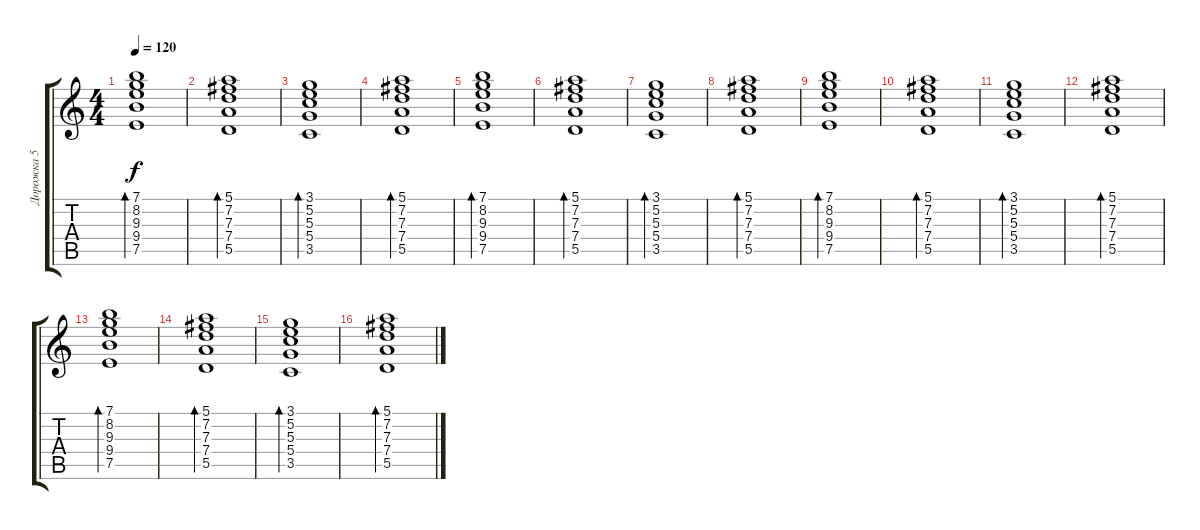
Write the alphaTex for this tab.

\track ("Дорожка 5" "Дорожка 5") {instrument acousticguitarsteel}
\staff {score tabs}
\tuning (E4 B3 G3 D3 A2 E2) {hide}
\ts (4 4)
\tempo 120
\clef g2
\ks c
(7.1 8.2 9.3 9.4 7.5).1{bd 240 dy f} |
(5.1 7.2 7.3 7.4 5.5).1{bd 240} |
(3.1 5.2 5.3 5.4 3.5).1{bd 240} |
(5.1 7.2 7.3 7.4 5.5).1{bd 240} |
(7.1 8.2 9.3 9.4 7.5).1{bd 240} |
(5.1 7.2 7.3 7.4 5.5).1{bd 240} |
(3.1 5.2 5.3 5.4 3.5).1{bd 240} |
(5.1 7.2 7.3 7.4 5.5).1{bd 240} |
(7.1 8.2 9.3 9.4 7.5).1{bd 240} |
(5.1 7.2 7.3 7.4 5.5).1{bd 240} |
(3.1 5.2 5.3 5.4 3.5).1{bd 240} |
(5.1 7.2 7.3 7.4 5.5).1{bd 240} |
(7.1 8.2 9.3 9.4 7.5).1{bd 240} |
(5.1 7.2 7.3 7.4 5.5).1{bd 240} |
(3.1 5.2 5.3 5.4 3.5).1{bd 240} |
(5.1 7.2 7.3 7.4 5.5).1{bd 240}
